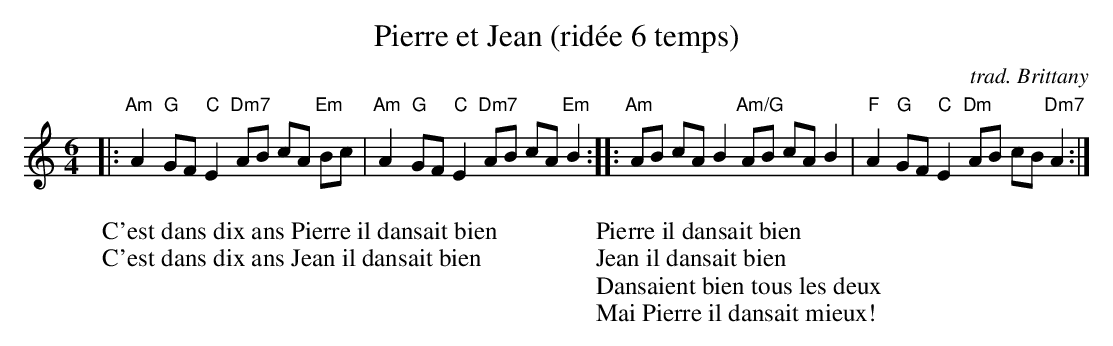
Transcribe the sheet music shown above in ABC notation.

X:1
T: Pierre et Jean (rid\'ee 6 temps)
O: trad. Brittany
M: 6/4
L: 1/8
K: Am
|:\
"Am"A2 "G"GF "C"E2 "Dm7"AB cA "Em"Bc  |\
"Am"A2 "G"GF "C"E2 "Dm7"AB cA "Em"B2 :|\
|:\
"Am"AB cA B2 "Am/G"AB cA B2 |\
"F"A2 "G"GF "C"E2 "Dm"AB cB "Dm7"A2 :|
W: C'est dans dix ans Pierre il dansait bien
W: C'est dans dix ans Jean il dansait bien
W:
W: Pierre il dansait bien
W: Jean il dansait bien
W: Dansaient bien tous les deux
W: Mai Pierre il dansait mieux!
